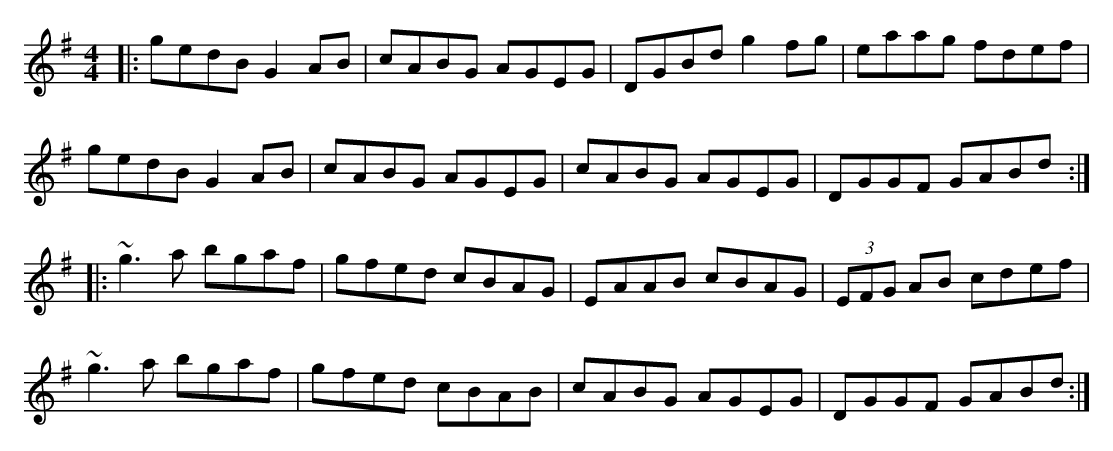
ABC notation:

X:1
M:4/4
K:G
|:gedB G2AB|cABG AGEG|DGBd g2fg|eaag fdef|
gedB G2AB|cABG AGEG|cABG AGEG|DGGF GABd:|
|:~g3a bgaf|gfed cBAG|EAAB cBAG|(3EFG AB cdef|
~g3a bgaf|gfed cBAB|cABG AGEG|DGGF GABd:|
